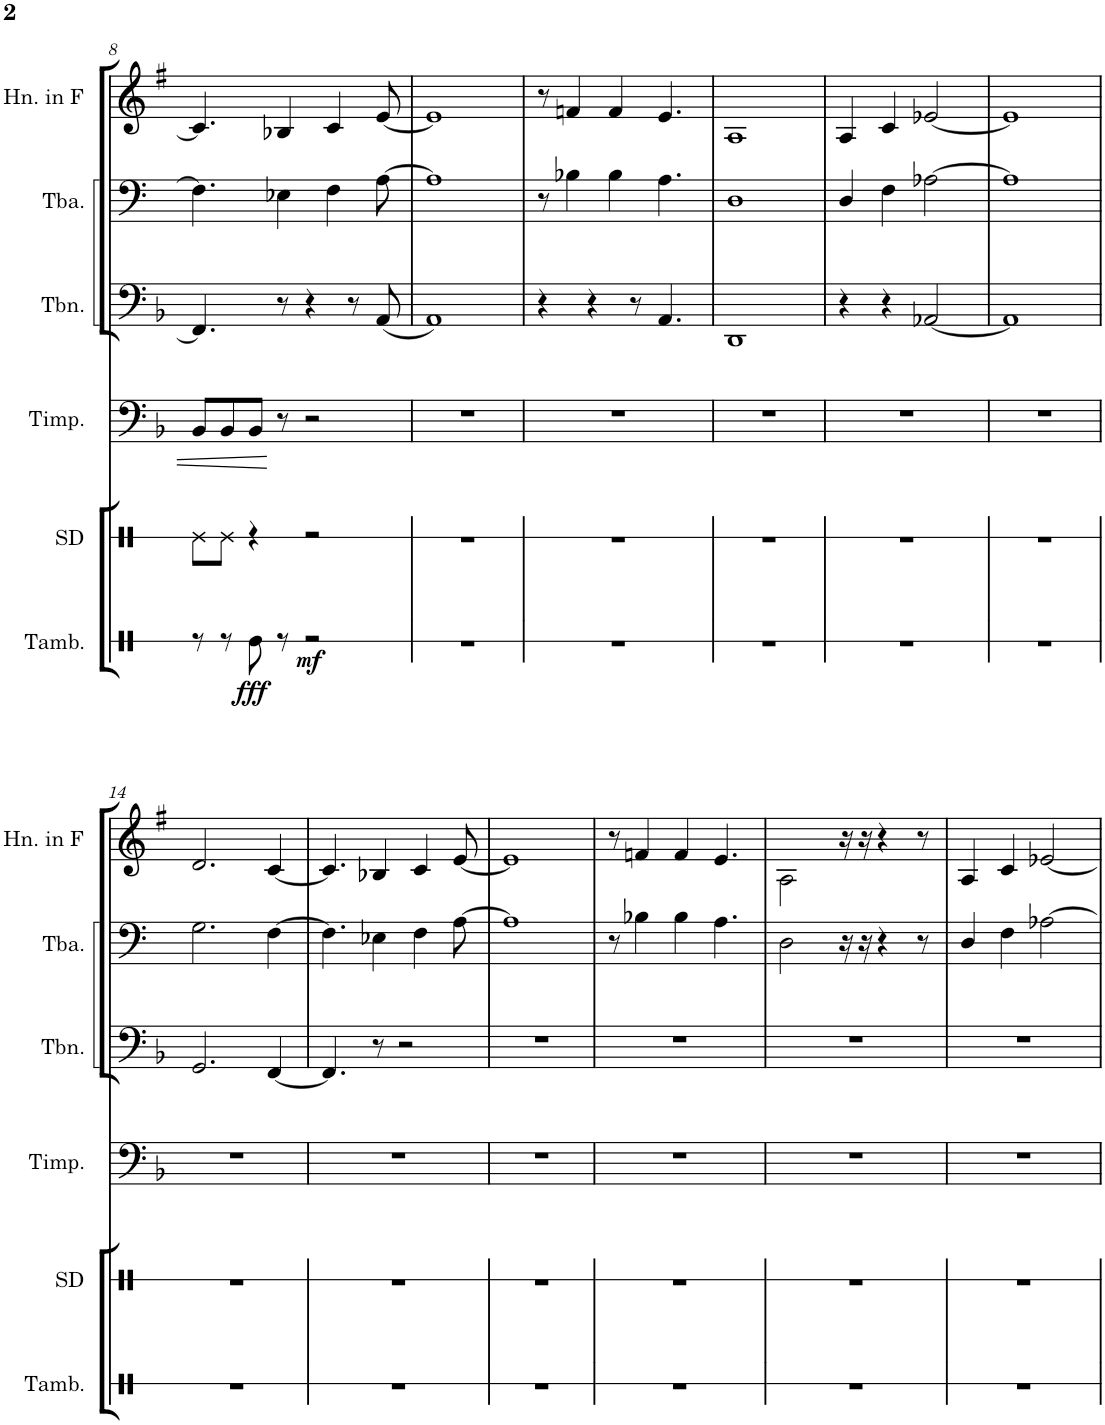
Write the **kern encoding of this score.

**kern	**dynam	**kern	**kern	**kern	**kern	**kern
*part6	*part6	*part5	*part4	*part3	*part2	*part1
*staff6	*staff6	*staff5	*staff4	*staff3	*staff2	*staff1
*I"Tambourine	*	*I"Snare Drum	*I"Timpani	*I"Trombone	*I"Tuba	*I"Horn in F
*I'Tamb.	*	*I'SD	*I'Timp.	*I'Tbn.	*I'Tba.	*I'Hn. in F
!!LO:PB:g=z
*clefX	*	*clefX	*clefF4	*clefF4	*clefF4	*clefG2
*	*	*	*	*	*	*Trd4c7
*k[]	*	*k[]	*k[b-]	*k[b-]	*k[]	*k[f#]
*M4/4	*	*M4/4	*M4/4	*M4/4	*M4/4	*M4/4
=8	=8	=8	=8	=8	=8	=8
8r	.	8Re\L	8BB-/L	4.FF/]	4.F\]	4.c/]
8r	.	8Re\J	8BB-/	.	.	.
!	!LO:DY:b	!	!	!	!	!
8Re\	fff	4r	8BB-/J	.	.	.
8r	.	.	8r	8r	4E-X\	4B-X/
!	!LO:DY:b	!	!	!	!	!
2r	mf	2r	2r	4r	.	.
.	.	.	.	.	4F\	4c/
.	.	.	.	8r	.	.
.	.	.	.	(8AA/	[8A\	[8e/
=9	=9	=9	=9	=9	=9	=9
1r	.	1r	1r	1AA)	1A]	1e]
=10	=10	=10	=10	=10	=10	=10
1r	.	1r	1r	4r	8r	8r
.	.	.	.	.	4B-X\	4fn/
.	.	.	.	4r	.	.
.	.	.	.	.	4B-\	4f/
.	.	.	.	8r	.	.
.	.	.	.	4.AA/	4.A\	4.e/
=11	=11	=11	=11	=11	=11	=11
1r	.	1r	1r	1DD	1D	1A
=12	=12	=12	=12	=12	=12	=12
1r	.	1r	1r	4r	4D/	4A/
.	.	.	.	4r	4F\	4c/
.	.	.	.	[2AA-X/	[2A-X\	[2e-X/
=13	=13	=13	=13	=13	=13	=13
1r	.	1r	1r	1AA-]	1A-]	1e-]
!!LO:LB:g=z
=14	=14	=14	=14	=14	=14	=14
1r	.	1r	1r	2.GG/	2.G\	2.d/
.	.	.	.	[4FF/	[4F\	[4c/
=15	=15	=15	=15	=15	=15	=15
1r	.	1r	1r	4.FF/]	4.F\]	4.c/]
.	.	.	.	8r	4E-X\	4B-X/
.	.	.	.	2r	.	.
.	.	.	.	.	4F\	4c/
.	.	.	.	.	[8A\	[8e/
=16	=16	=16	=16	=16	=16	=16
1r	.	1r	1r	1r	1A]	1e]
=17	=17	=17	=17	=17	=17	=17
1r	.	1r	1r	1r	8r	8r
.	.	.	.	.	4B-X\	4fn/
.	.	.	.	.	4B-\	4f/
.	.	.	.	.	4.A\	4.e/
=18	=18	=18	=18	=18	=18	=18
1r	.	1r	1r	1r	2D\	2A\
.	.	.	.	.	16r	16r
.	.	.	.	.	16r	16r
.	.	.	.	.	4r	4r
.	.	.	.	.	8r	8r
=19	=19	=19	=19	=19	=19	=19
1r	.	1r	1r	1r	4D/	4A/
.	.	.	.	.	4F\	4c/
.	.	.	.	.	[2A-X\	[2e-X/
=	=	=	=	=	=	=
*-	*-	*-	*-	*-	*-	*-
